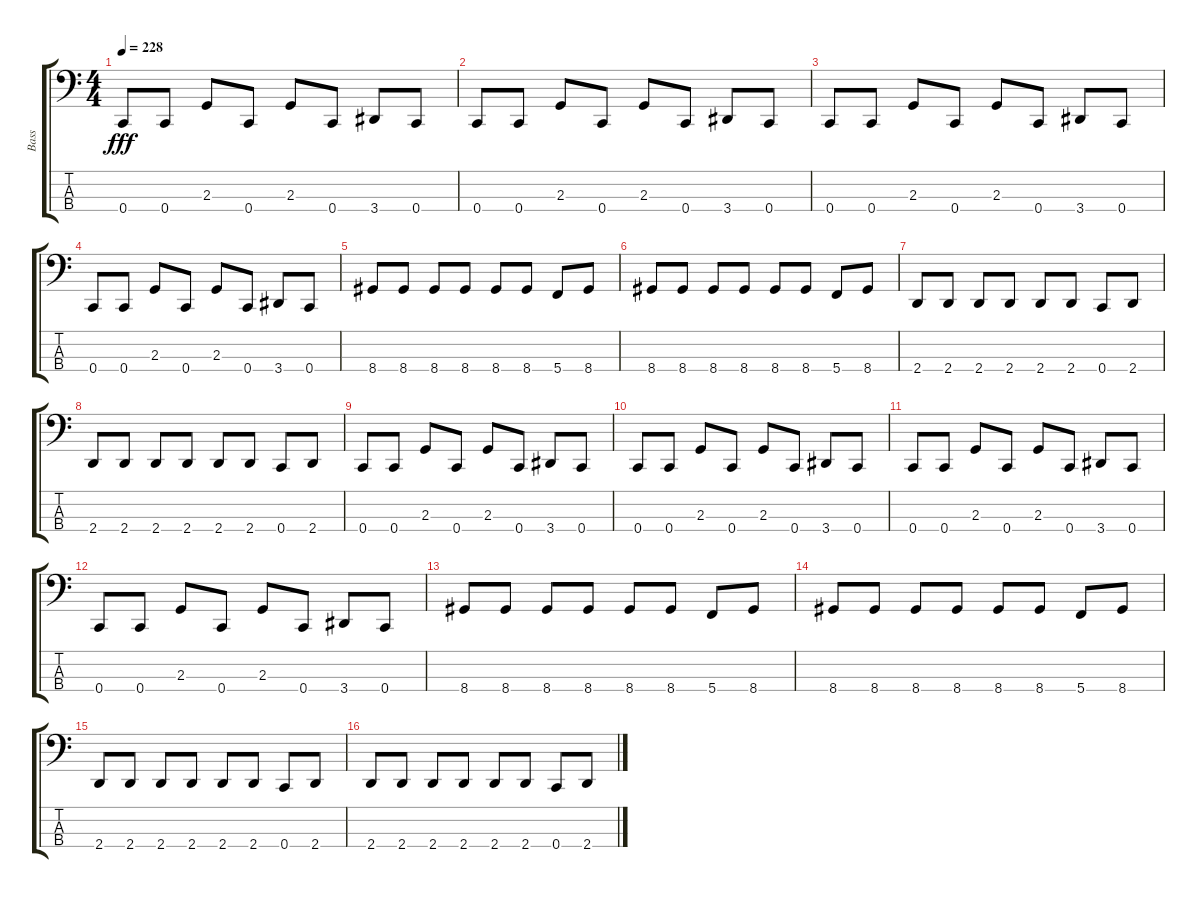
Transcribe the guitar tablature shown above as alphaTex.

\track ("Bass" "Bass") {instrument electricbasspick}
\staff {score tabs}
\tuning (Eb2 Bb1 F1 C1) {hide}
\ts (4 4)
\tempo 228
\clef f4
\ks c
0.4.8{dy fff} 0.4.8 2.3.8 0.4.8 2.3.8 0.4.8 3.4.8 0.4.8 |
0.4.8 0.4.8 2.3.8 0.4.8 2.3.8 0.4.8 3.4.8 0.4.8 |
0.4.8 0.4.8 2.3.8 0.4.8 2.3.8 0.4.8 3.4.8 0.4.8 |
0.4.8 0.4.8 2.3.8 0.4.8 2.3.8 0.4.8 3.4.8 0.4.8 |
8.4.8 8.4.8 8.4.8 8.4.8 8.4.8 8.4.8 5.4.8 8.4.8 |
8.4.8 8.4.8 8.4.8 8.4.8 8.4.8 8.4.8 5.4.8 8.4.8 |
2.4.8 2.4.8 2.4.8 2.4.8 2.4.8 2.4.8 0.4.8 2.4.8 |
2.4.8 2.4.8 2.4.8 2.4.8 2.4.8 2.4.8 0.4.8 2.4.8 |
0.4.8 0.4.8 2.3.8 0.4.8 2.3.8 0.4.8 3.4.8 0.4.8 |
0.4.8 0.4.8 2.3.8 0.4.8 2.3.8 0.4.8 3.4.8 0.4.8 |
0.4.8 0.4.8 2.3.8 0.4.8 2.3.8 0.4.8 3.4.8 0.4.8 |
0.4.8 0.4.8 2.3.8 0.4.8 2.3.8 0.4.8 3.4.8 0.4.8 |
8.4.8 8.4.8 8.4.8 8.4.8 8.4.8 8.4.8 5.4.8 8.4.8 |
8.4.8 8.4.8 8.4.8 8.4.8 8.4.8 8.4.8 5.4.8 8.4.8 |
2.4.8 2.4.8 2.4.8 2.4.8 2.4.8 2.4.8 0.4.8 2.4.8 |
2.4.8 2.4.8 2.4.8 2.4.8 2.4.8 2.4.8 0.4.8 2.4.8
